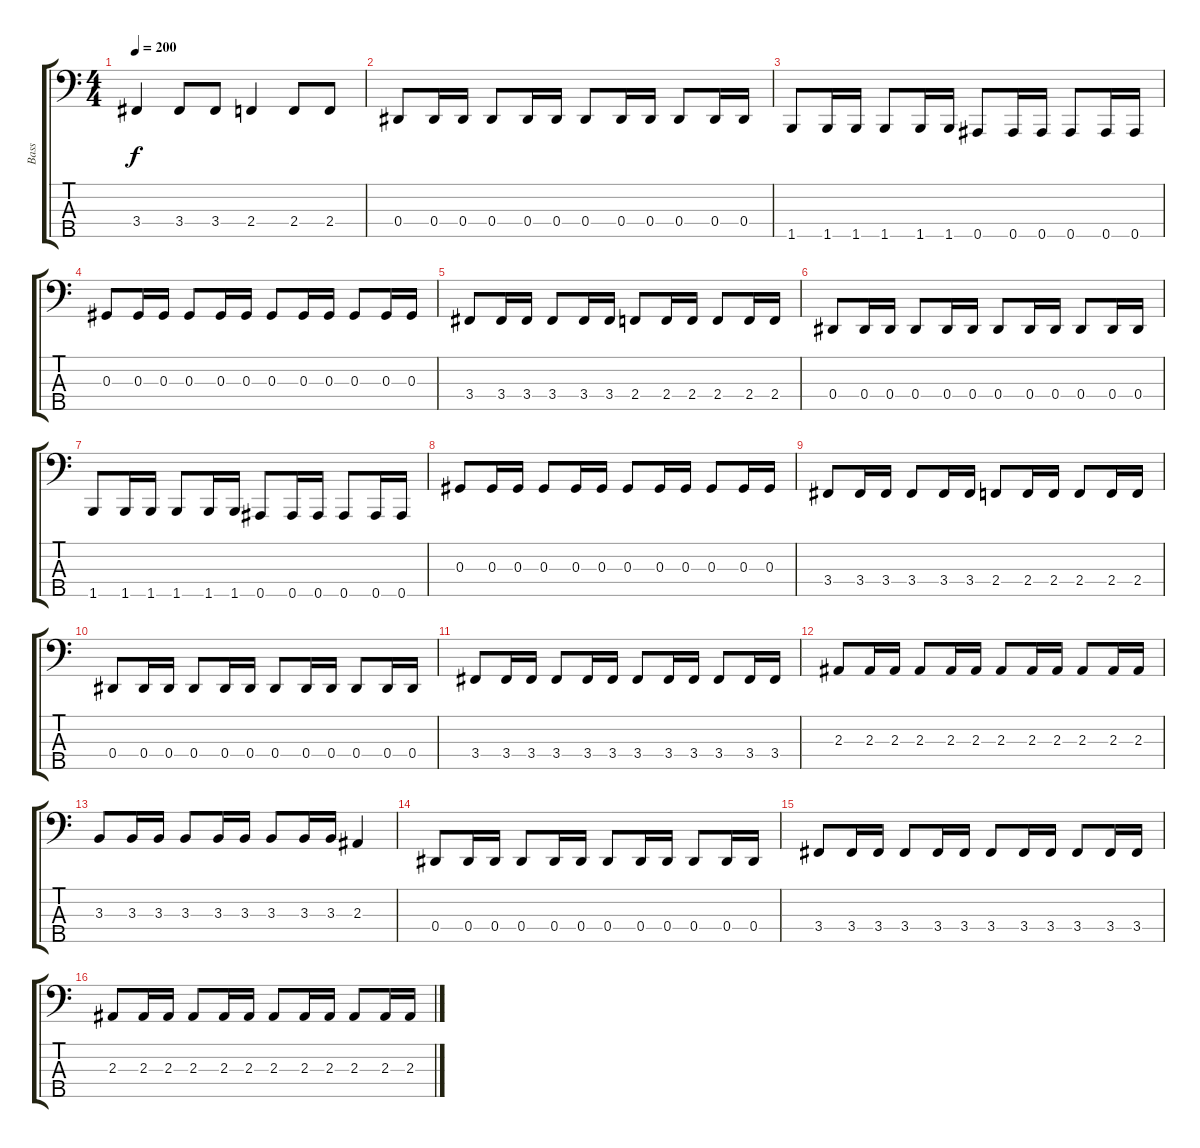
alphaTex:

\track ("Bass" "Bass") {instrument electricbassfinger}
\staff {score tabs}
\tuning (Gb2 Db2 Ab1 Eb1 Bb0) {hide}
\ts (4 4)
\tempo 200
\clef f4
\ks c
3.4.4{dy f} 3.4.8 3.4.8 2.4.4 2.4.8 2.4.8 |
0.4.8 0.4.16 0.4.16 0.4.8 0.4.16 0.4.16 0.4.8 0.4.16 0.4.16 0.4.8 0.4.16 0.4.16 |
1.5.8 1.5.16 1.5.16 1.5.8 1.5.16 1.5.16 0.5.8 0.5.16 0.5.16 0.5.8 0.5.16 0.5.16 |
0.3.8 0.3.16 0.3.16 0.3.8 0.3.16 0.3.16 0.3.8 0.3.16 0.3.16 0.3.8 0.3.16 0.3.16 |
3.4.8 3.4.16 3.4.16 3.4.8 3.4.16 3.4.16 2.4.8 2.4.16 2.4.16 2.4.8 2.4.16 2.4.16 |
0.4.8 0.4.16 0.4.16 0.4.8 0.4.16 0.4.16 0.4.8 0.4.16 0.4.16 0.4.8 0.4.16 0.4.16 |
1.5.8 1.5.16 1.5.16 1.5.8 1.5.16 1.5.16 0.5.8 0.5.16 0.5.16 0.5.8 0.5.16 0.5.16 |
0.3.8 0.3.16 0.3.16 0.3.8 0.3.16 0.3.16 0.3.8 0.3.16 0.3.16 0.3.8 0.3.16 0.3.16 |
3.4.8 3.4.16 3.4.16 3.4.8 3.4.16 3.4.16 2.4.8 2.4.16 2.4.16 2.4.8 2.4.16 2.4.16 |
0.4.8 0.4.16 0.4.16 0.4.8 0.4.16 0.4.16 0.4.8 0.4.16 0.4.16 0.4.8 0.4.16 0.4.16 |
3.4.8 3.4.16 3.4.16 3.4.8 3.4.16 3.4.16 3.4.8 3.4.16 3.4.16 3.4.8 3.4.16 3.4.16 |
2.3.8 2.3.16 2.3.16 2.3.8 2.3.16 2.3.16 2.3.8 2.3.16 2.3.16 2.3.8 2.3.16 2.3.16 |
3.3.8 3.3.16 3.3.16 3.3.8 3.3.16 3.3.16 3.3.8 3.3.16 3.3.16 2.3.4 |
0.4.8 0.4.16 0.4.16 0.4.8 0.4.16 0.4.16 0.4.8 0.4.16 0.4.16 0.4.8 0.4.16 0.4.16 |
3.4.8 3.4.16 3.4.16 3.4.8 3.4.16 3.4.16 3.4.8 3.4.16 3.4.16 3.4.8 3.4.16 3.4.16 |
2.3.8 2.3.16 2.3.16 2.3.8 2.3.16 2.3.16 2.3.8 2.3.16 2.3.16 2.3.8 2.3.16 2.3.16
